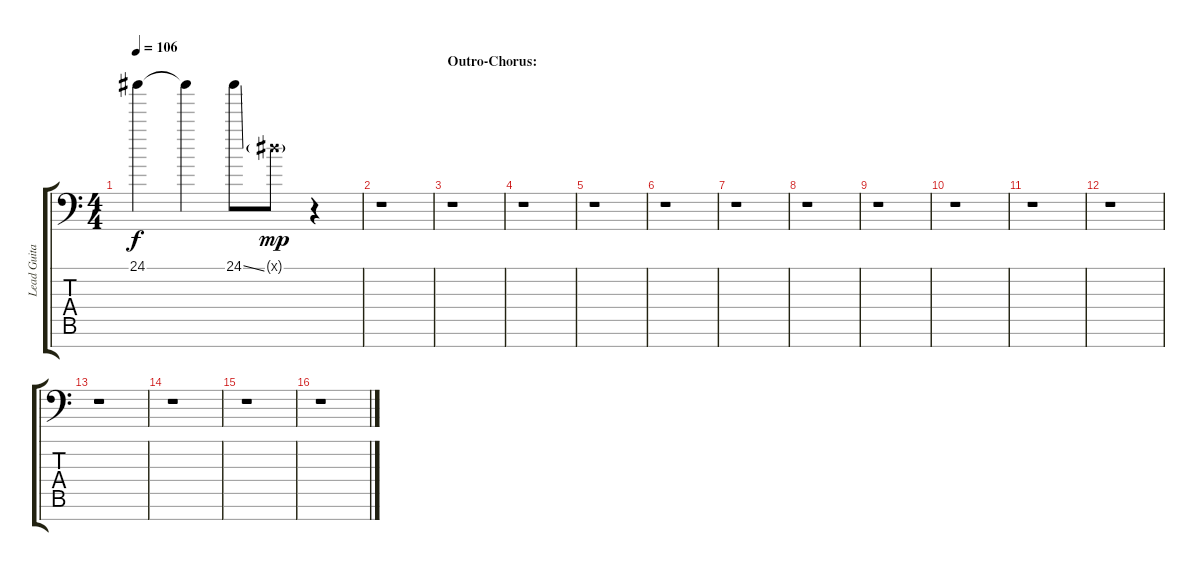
\track ("Lead Guitar" "Lead Guita") {instrument distortionguitar}
\staff {score tabs}
\tuning (Eb4 Bb3 Gb3 Db3 Ab2 Eb2 Bb1) {hide}
\ts (4 4)
\tempo 106
\clef f4
\ks c
24.1{t}.4{dy f} 24.1{t}.4 24.1{ss}.8 0.1{g x}.8{dy mp} r.4 |
r.1 |
\section ("" "Outro-Chorus:")
r.1 |
r.1 |
r.1 |
r.1 |
r.1 |
r.1 |
r.1 |
r.1 |
r.1 |
r.1 |
r.1 |
r.1 |
r.1 |
r.1
